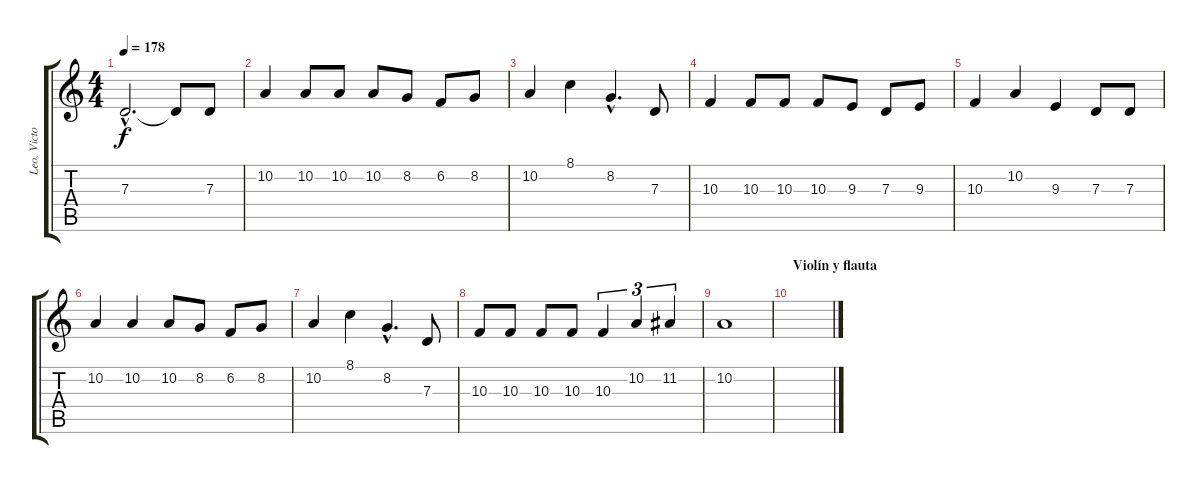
\track ("Leo, Victor, Jose y Aurora" "Leo, Victo") {instrument lead1square}
\staff {score tabs}
\tuning (E4 B3 G3 D3 A2 E2) {hide}
\ts (4 4)
\tempo 178
\clef g2
\ks c
7.3{hac}.2{d dy f} 7.3{t}.8 7.3.8 |
10.2.4 10.2.8 10.2.8 10.2.8 8.2.8 6.2.8 8.2.8 |
10.2.4 8.1.4 8.2{hac}.4{d} 7.3.8 |
10.3.4 10.3.8 10.3.8 10.3.8 9.3.8 7.3.8 9.3.8 |
10.3.4 10.2.4 9.3.4 7.3.8 7.3.8 |
10.2.4 10.2.4 10.2.8 8.2.8 6.2.8 8.2.8 |
10.2.4 8.1.4 8.2{hac}.4{d} 7.3.8 |
10.3.8 10.3.8 10.3.8 10.3.8 10.3.4{tu (3 2)} 10.2.4{tu (3 2)} 11.2.4{tu (3 2)} |
10.2.1 |
\section ("" "Violín y flauta")
